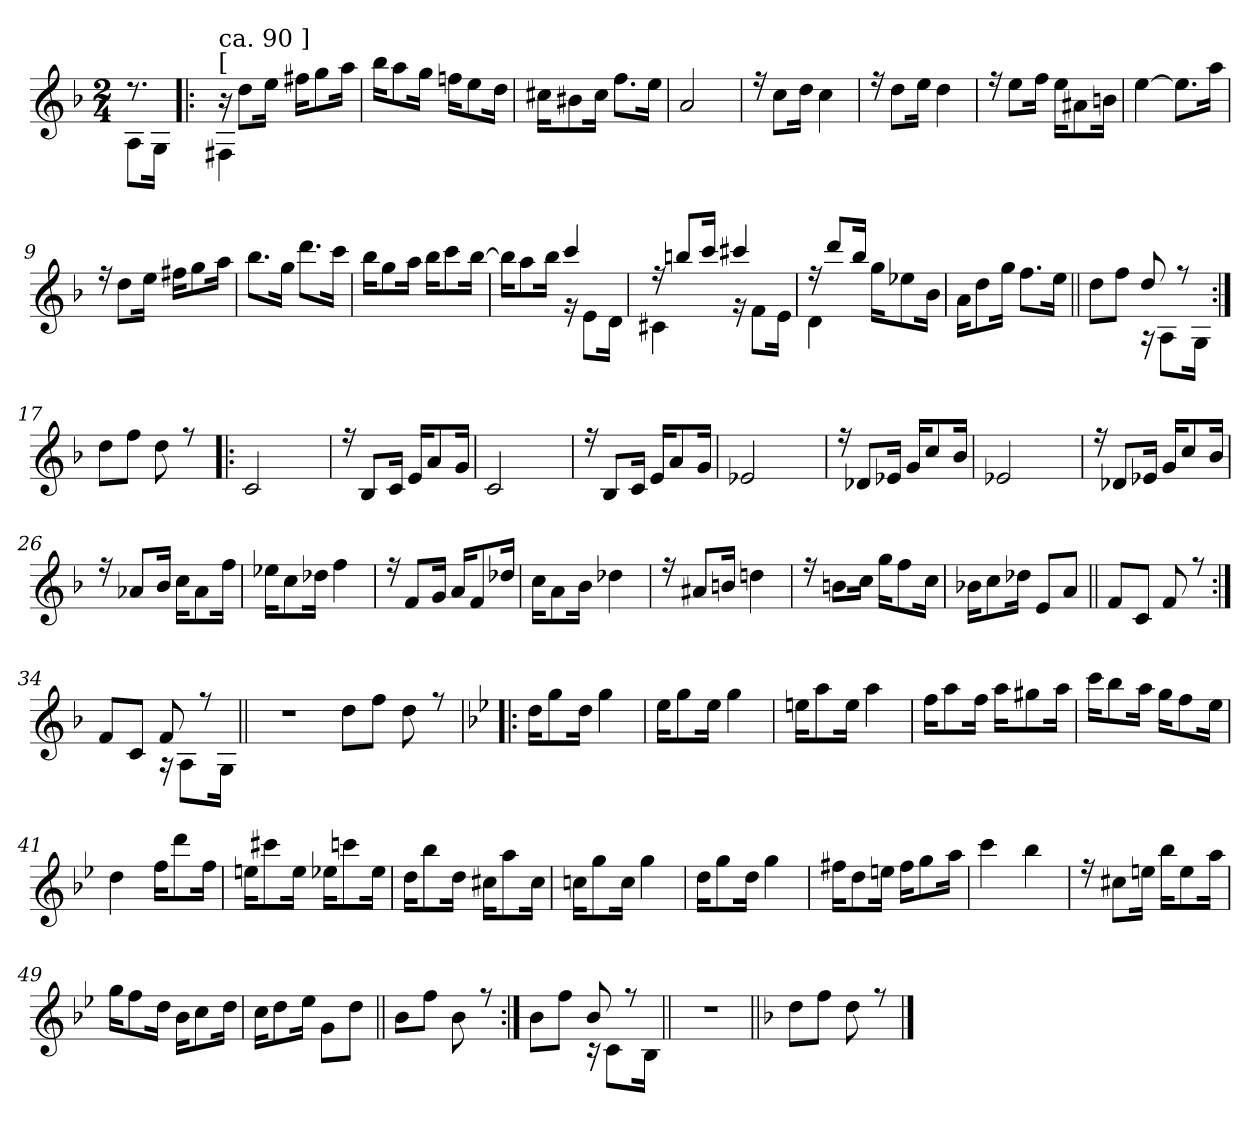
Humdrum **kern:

**kern
*part1
*staff1
*clefG2
*k[b-]
*F:
*M2/4
=
*^
8.r	8A!\L
.	16G!\Jk
=1!|:	=1!|:
*	*^
!LO:TX:a:t=[	!	!
!LO:TX:a:t=ca. 90 ]	!	!
16r	4F#X!\	2ryy
8dd\L	.	.
16ee\Jk	.	.
16ff#X\KL	4ryy	.
8gg\	.	.
16aa\Jk	.	.
*	*v	*v
=2	=2
16bb-\KL	4ryy
8aa\	.
16gg\Jk	.
16ffn\KL	4ryy
8ee\	.
16dd\Jk	.
=3	=3
16cc#X\KL	2ryy
8b#X\	.
16cc#\Jk	.
8.ff\L	.
16ee\Jk	.
!!LO:LB:g=z	!!
=4	=4
2a/	2ryy
=5	=5
16ree	2ryy
8cc\L	.
16dd\Jk	.
4cc\	.
=6	=6
16ree	2ryy
8dd\L	.
16ee\Jk	.
4dd\	.
=7	=7
16ree	2ryy
8ee\L	.
16ff\Jk	.
16ee\KL	.
8a#X\	.
16bn\Jk	.
=8	=8
[<4ee\	4ryy
8.ee\L]	4ryy
16aa\Jk	.
!!LO:LB:g=z	!!
=9	=9
16ree	2ryy
8dd\L	.
16ee\Jk	.
16ff#X\KL	.
8gg\	.
16aa\Jk	.
=10	=10
8.bb-\L	2ryy
16gg\Jk	.
8.ddd\L	.
16ccc\Jk	.
=11	=11
16bb-\KL	2ryy
8gg\	.
16aa\Jk	.
16bb-\KL	.
8ccc\	.
[>16bb-\Jk	.
=12	=12
*	*^
16bb-\KL]	4ryy	2ryy
8aa\	.	.
16bb-\Jk	.	.
4ccc/	16rf	.
.	8e!\L	.
.	16d!\Jk	.
!!LO:LB:g=z	!!	!!
=13	=13	=13
16ree	4c#X!\	2ryy
8bbn/L	.	.
16ccc/Jk	.	.
4ccc#X/	16rf	.
.	8f!\L	.
.	16e!\Jk	.
=14	=14	=14
16ree	4d!\	4ryy
8ddd/L	.	.
16bb-/Jk	.	.
16gg\KL	4ryy	4ryy
8ee-X\	.	.
16b-\Jk	.	.
*	*v	*v
=15	=15
16a\KL	4ryy
8dd\	.
16gg\Jk	.
8.ff\L	4ryy
16ee\Jk	.
=16||	=16||
*	*^
8dd\L	4ryy	2ryy
8ff\J	.	.
8dd/	16rG	.
.	8A!\L	.
8ree	.	.
.	16G!\Jk	.
*	*v	*v
!!LO:LB:g=z
=17:|!	=17:|!
8dd\L	2ryy
8ff\J	.
8dd\	.
8ree	.
=18!|:	=18!|:
2c/	4ryy
.	4ryy
=19	=19
16ree	4ryy
8B-/L	.
16c/Jk	.
16e/KL	4ryy
8a/	.
16g/Jk	.
=20	=20
2c/	4ryy
.	4ryy
=21	=21
16ree	4ryy
8B-/L	.
16c/Jk	.
16e/KL	4ryy
8a/	.
16g/Jk	.
!!LO:LB:g=z	!!
=22	=22
2e-X/	4ryy
.	4ryy
=23	=23
16ree	4ryy
8d-X/L	.
16e-X/Jk	.
16g/KL	4ryy
8cc/	.
16b-/Jk	.
=24	=24
2e-X/	4ryy
.	4ryy
=25	=25
16ree	4ryy
8d-X/L	.
16e-X/Jk	.
16g/KL	4ryy
8cc/	.
16b-/Jk	.
!!LO:LB:g=z	!!
=26	=26
16ree	4ryy
8a-X/L	.
16b-/Jk	.
16cc\KL	4ryy
8a-\	.
16ff\Jk	.
=27	=27
16ee-X\KL	2ryy
8cc\	.
16dd-X\Jk	.
4ff\	.
=28	=28
16ree	2ryy
8f/L	.
16g/Jk	.
16a/KL	.
8f/	.
16dd-X/Jk	.
=29	=29
16cc\KL	2ryy
8a\	.
16b-\Jk	.
4dd-X\	.
=30	=30
16ree	2ryy
8a#X/L	.
16bn/Jk	.
4ddn\	.
!!LO:LB:g=z	!!
=31	=31
16ree	2ryy
8bn\L	.
16cc\Jk	.
16gg\KL	.
8ff\	.
16cc\Jk	.
=32	=32
16b-X\KL	4ryy
8cc\	.
16dd-X\Jk	.
8e/L	4ryy
8a/J	.
=33||	=33||
8f/L	2ryy
8c/J	.
8f/	.
8ree	.
=34:|!	=34:|!
*	*^
8f/L	4ryy	2ryy
8c/J	.	.
8f/	16rG	.
.	8A!\L	.
8ree	.	.
.	16G!\Jk	.
*v	*v	*v
=34X1||
*stria0
2r
!!LO:PB:g=z
=35-
*stria5
*^
8dd\L	2ryy
8ff\J	.
8dd\	.
8ree	.
=36!|:	=36!|:
*k[b-e-]	*
*B-:	*
16dd\KL	4ryy
8gg\	.
16dd\Jk	.
4gg\	4ryy
=37	=37
16ee-\KL	2ryy
8gg\	.
16ee-\Jk	.
4gg\	.
=38	=38
16een\KL	2ryy
8aa\	.
16ee\Jk	.
4aa\	.
!!LO:LB:g=z	!!
=39	=39
16ff\KL	4ryy
8aa\	.
16ff\Jk	.
16aa\KL	4ryy
8gg#X\	.
16aa\Jk	.
=40	=40
16ccc\KL	4ryy
8bb-\	.
16aa\Jk	.
16gg\KL	4ryy
8ff\	.
16ee-\Jk	.
=41	=41
4dd\	4ryy
16ff\KL	4ryy
8ddd\	.
16ff\Jk	.
=42	=42
16een\KL	4ryy
8ccc#X\	.
16ee\Jk	.
16ee-X\KL	4ryy
8cccn\	.
16ee-\Jk	.
!!LO:LB:g=z	!!
=43	=43
16dd\KL	4ryy
8bb-\	.
16dd\Jk	.
16cc#X\KL	4ryy
8aa\	.
16cc#\Jk	.
=44	=44
16ccni\KL	4ryy
8gg\	.
16cc\Jk	.
4gg\	4ryy
=45	=45
16dd\KL	4ryy
8gg\	.
16dd\Jk	.
4gg\	4ryy
=46	=46
16ff#X\KL	4ryy
8dd\	.
16een\Jk	.
16ff#\KL	4ryy
8gg\	.
16aa\Jk	.
!!LO:LB:g=z	!!
=47	=47
4ccc\	4ryy
4bb-\	4ryy
=48	=48
16ree	2ryy
8cc#X\L	.
16een\Jk	.
16bb-\KL	.
8ee\	.
16aa\Jk	.
=49	=49
16gg\KL	4ryy
8ff\	.
16dd\Jk	.
16b-\KL	4ryy
8cc\	.
16dd\Jk	.
=50	=50
16cc\KL	4ryy
8dd\	.
16ee-\Jk	.
8g\L	4ryy
8dd\J	.
!!LO:LB:g=z	!!
=51||	=51||
8b-\L	2ryy
8ff\J	.
8b-\	.
8ree	.
=52:|!	=52:|!
*	*^
8b-\L	4ryy	2ryy
8ff\J	.	.
8b-/	16rB	.
.	8c!\L	.
8ree	.	.
.	16B-!\Jk	.
*v	*v	*v
=52X2||
*stria0
2r
=53||
*stria5
*k[b-]
*F:
*^
8dd\L	4.ryy
8ff\J	.
8dd\	.
8ree	8ryy
*v	*v
==
*-
